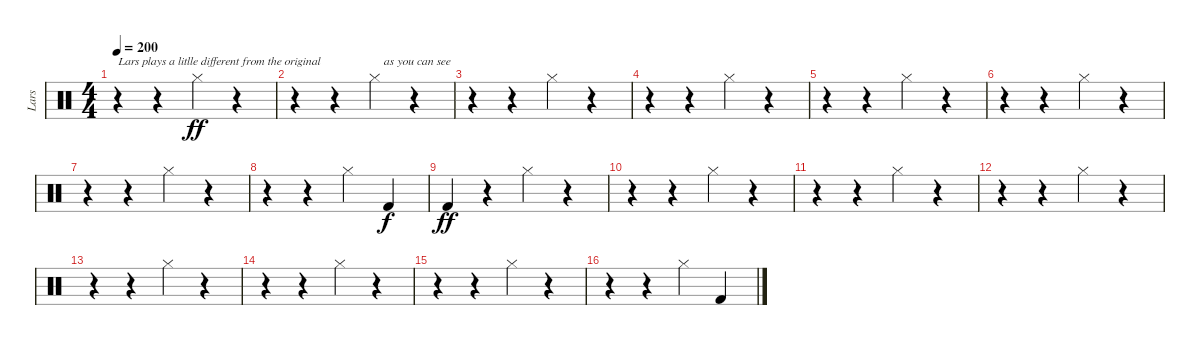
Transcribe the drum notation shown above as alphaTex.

\track ("Lars" "Lars") {instrument percussion}
\staff {score}
\articulation defaults
\ts (4 4)
\tempo 200
\clef neutral
\ks c
r.4{txt "Lars plays a litlle different from the original" dy ff} r.4 "Hi-Hat (closed)".4 r.4 |
r.4 r.4 "Hi-Hat (closed)".4{txt "   as you can see"} r.4 |
r.4 r.4 "Hi-Hat (closed)".4 r.4 |
r.4 r.4 "Hi-Hat (closed)".4 r.4 |
r.4 r.4 "Hi-Hat (closed)".4 r.4 |
r.4 r.4 "Hi-Hat (closed)".4 r.4 |
r.4 r.4 "Hi-Hat (closed)".4 r.4 |
r.4 r.4 "Hi-Hat (closed)".4 "Kick (hit) 2".4{dy f} |
"Kick (hit) 2".4{dy ff} r.4 "Hi-Hat (closed)".4 r.4 |
r.4 r.4 "Hi-Hat (closed)".4 r.4 |
r.4 r.4 "Hi-Hat (closed)".4 r.4 |
r.4 r.4 "Hi-Hat (closed)".4 r.4 |
r.4 r.4 "Hi-Hat (closed)".4 r.4 |
r.4 r.4 "Hi-Hat (closed)".4 r.4 |
r.4 r.4 "Hi-Hat (closed)".4 r.4 |
r.4 r.4 "Hi-Hat (closed)".4 "Kick (hit) 2".4
